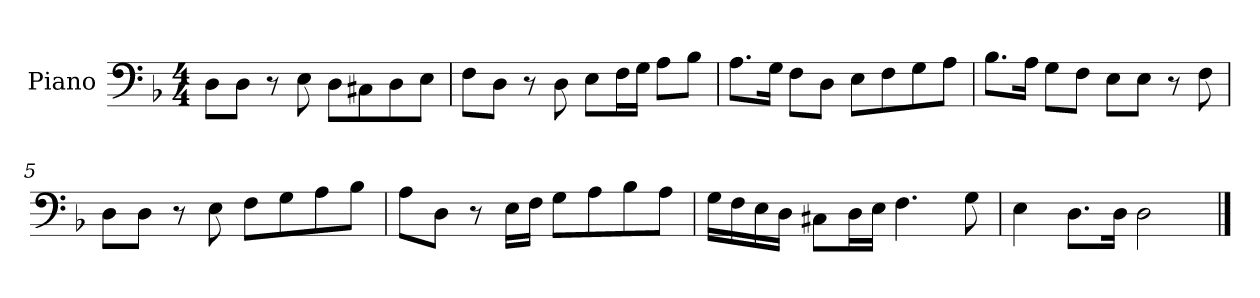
**kern
*part1
*staff1
*I"Piano
*I'Pno
*clefF4
*k[b-]
*M4/4
=1
8D\L
8D\J
8r
8E\
8D\L
8C#X\
8D\
8E\J
=2
8F\L
8D\J
8r
8D\
8E\L
16F\L
16G\JJ
8A\L
8B-\J
=3
8.A\L
16G\Jk
8F\L
8D\J
8E\L
8F\
8G\
8A\J
=4
8.B-\L
16A\Jk
8G\L
8F\J
8E\L
8E\J
8r
8F\
=5
8D\L
8D\J
8r
8E\
8F\L
8G\
8A\
8B-\J
=6
8A\L
8D\J
8r
16E\LL
16F\JJ
8G\L
8A\
8B-\
8A\J
=7
16G\LL
16F\
16E\
16D\JJ
8C#X\L
16D\L
16E\JJ
4.F\
8G\
=8
4E\
8.D\L
16D\Jk
2D\
==
*-
